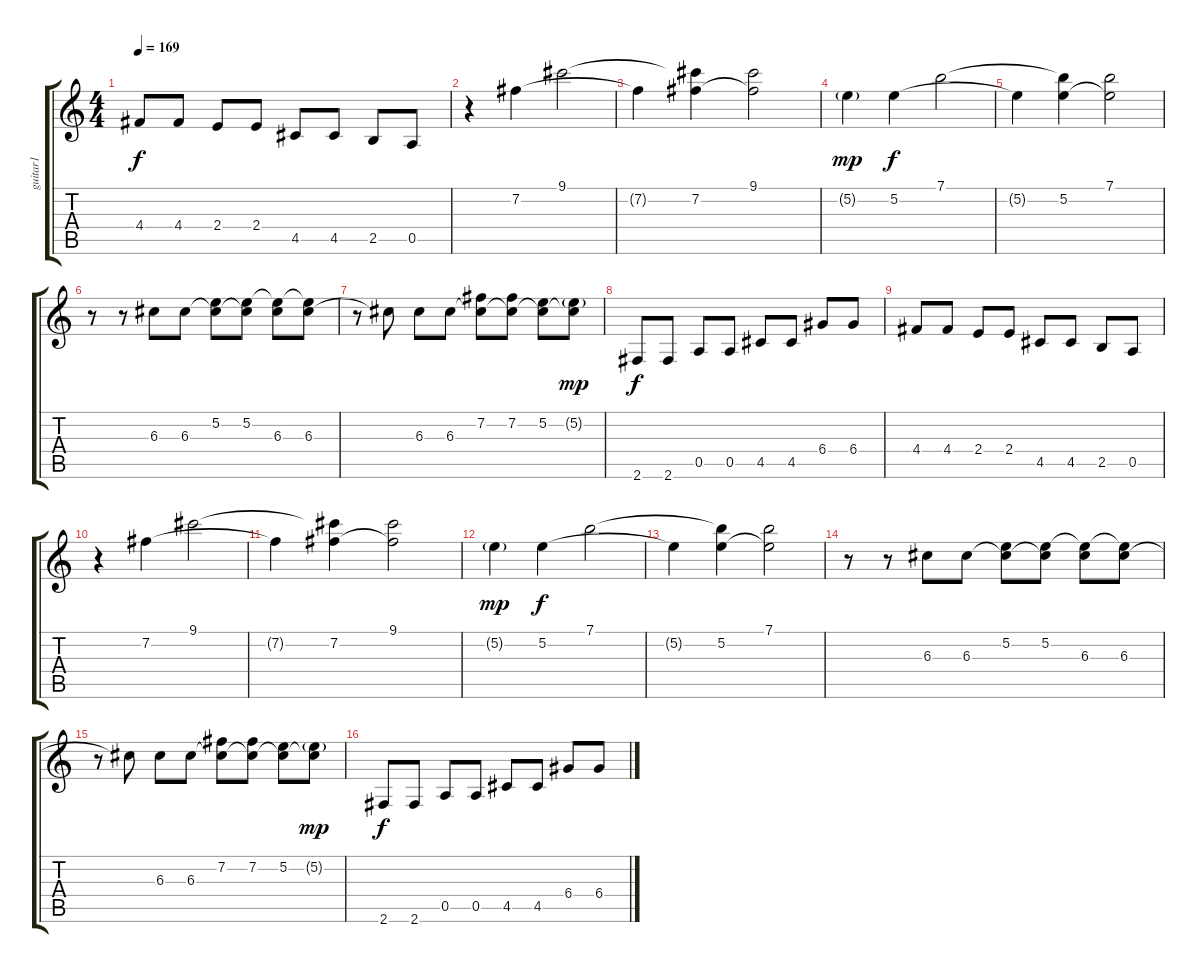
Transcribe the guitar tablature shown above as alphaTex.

\track ("guitar1" "guitar1") {instrument electricguitarclean}
\staff {score tabs}
\tuning (E4 B3 G3 D3 A2 E2) {hide}
\ts (4 4)
\tempo 169
\clef g2
\ks c
4.4.8{dy f} 4.4.8 2.4.8 2.4.8 4.5.8 4.5.8 2.5.8 0.5.8 |
r.4 7.2.4 9.1.2 |
7.2{t}.4 (9.1{t} 7.2).4 (9.1 7.2{t}).2 |
5.2{g}.4{dy mp} 5.2.4{dy f} 7.1.2 |
5.2{t}.4 (7.1{t} 5.2).4 (7.1 5.2{t}).2 |
r.8 r.8 6.3.8 6.3.8 (5.2 6.3{t}).8 (5.2 6.3{t}).8 (5.2{t} 6.3).8 (5.2{t} 6.3).8 |
r.8 6.3{t}.8 6.3.8 6.3.8 (7.2 6.3{t}).8 (7.2 6.3{t}).8 (5.2 6.3{t}).8 (5.2{g} 6.3{t}).8{dy mp} |
2.6.8{dy f} 2.6.8 0.5.8 0.5.8 4.5.8 4.5.8 6.4.8 6.4.8 |
4.4.8 4.4.8 2.4.8 2.4.8 4.5.8 4.5.8 2.5.8 0.5.8 |
r.4 7.2.4 9.1.2 |
7.2{t}.4 (9.1{t} 7.2).4 (9.1 7.2{t}).2 |
5.2{g}.4{dy mp} 5.2.4{dy f} 7.1.2 |
5.2{t}.4 (7.1{t} 5.2).4 (7.1 5.2{t}).2 |
r.8 r.8 6.3.8 6.3.8 (5.2 6.3{t}).8 (5.2 6.3{t}).8 (5.2{t} 6.3).8 (5.2{t} 6.3).8 |
r.8 6.3{t}.8 6.3.8 6.3.8 (7.2 6.3{t}).8 (7.2 6.3{t}).8 (5.2 6.3{t}).8 (5.2{g} 6.3{t}).8{dy mp} |
2.6.8{dy f} 2.6.8 0.5.8 0.5.8 4.5.8 4.5.8 6.4.8 6.4.8
